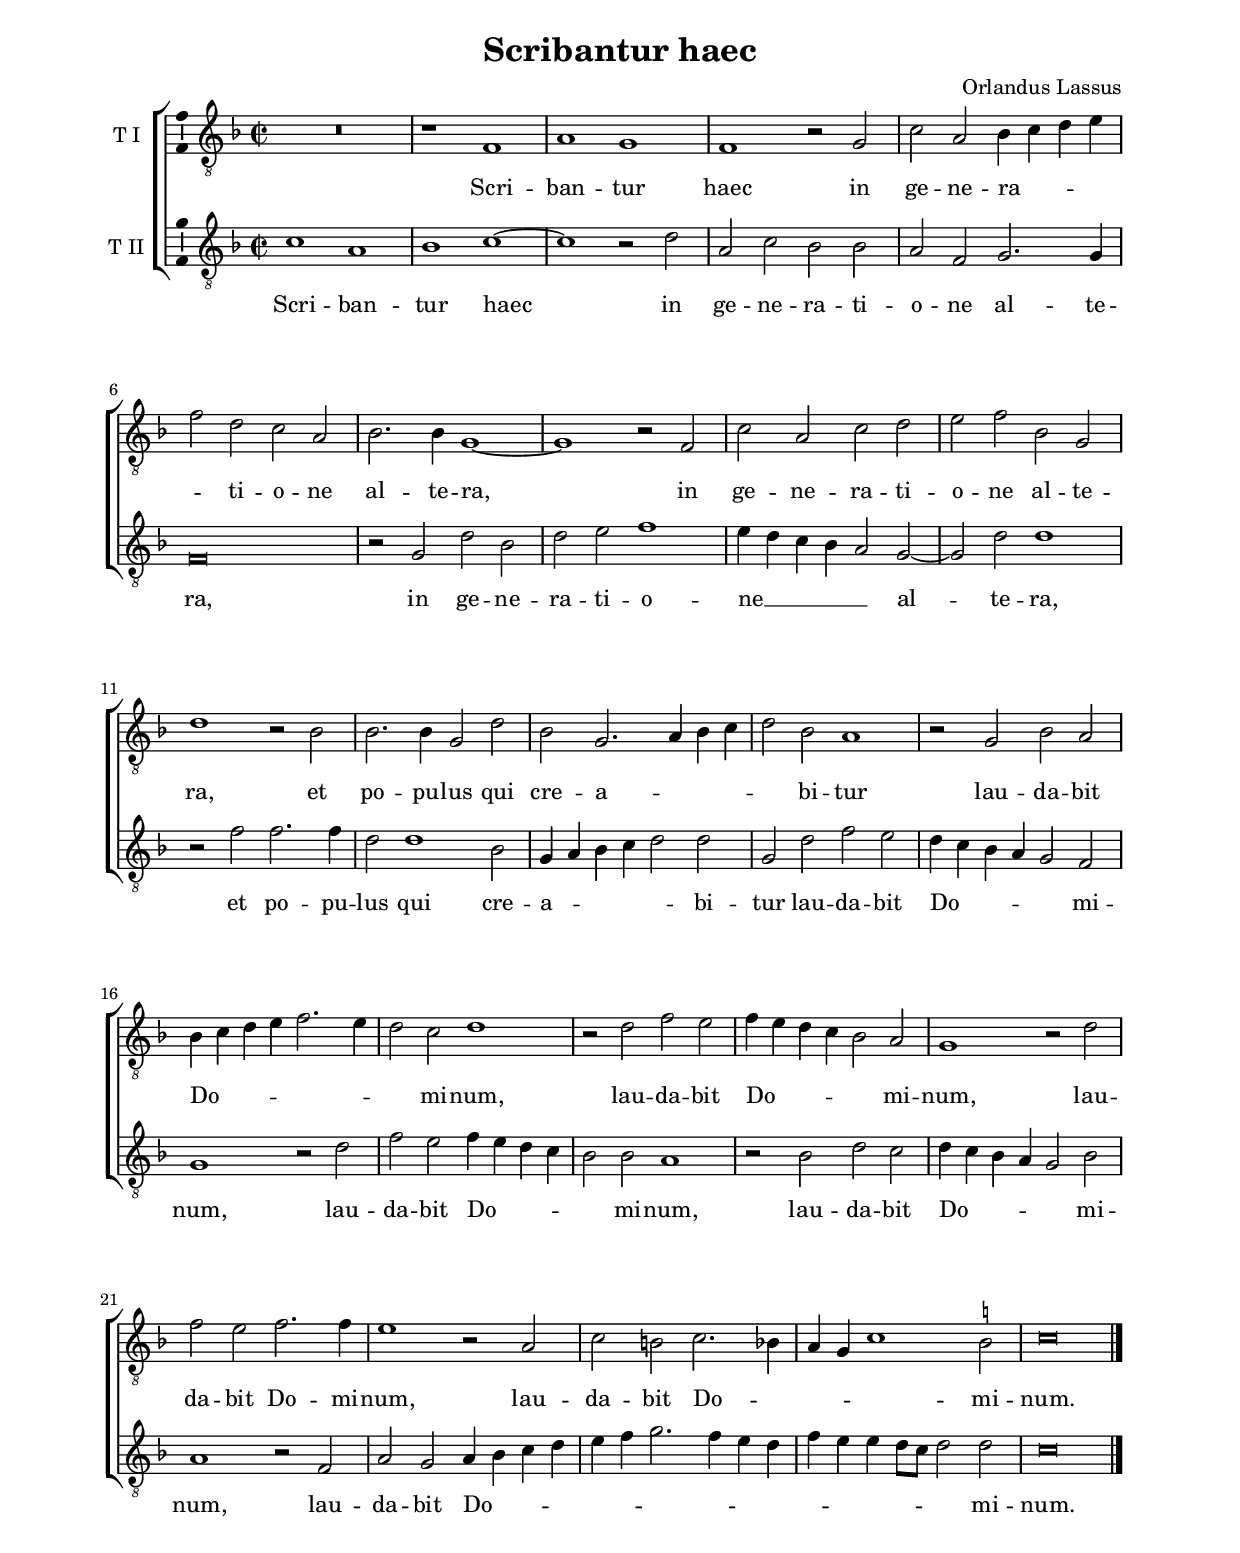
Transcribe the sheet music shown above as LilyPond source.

\header
{
  title="Scribantur haec"
  composer="Orlandus Lassus"
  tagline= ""
}

\version "2.24.0"
\include "deutsch.ly"
#(set-global-staff-size 18)
#(ly:set-option 'point-and-click #f)


\paper
	{
	top-margin = 2 \cm
	bottom-margin = 2 \cm
	left-margin = 2 \cm
	right-margin = 2 \cm
	ragged-bottom = ##f
	ragged-last-bottom = ##t
	print-page-number = ##f
	system-system-spacing = #'((basic-distance . 20) (minimum-distance . 14) (padding . 7) (strechability . 150))
%	systems-per-page = 3
%	min-systems-per-page = 3
	}

	ficta = { \once \set suggestAccidentals = ##t }
	



%%%%%%%%%%%%%%%%%%%%  19. SCRIBANTUR HAEC


global = {
	\key f \major
	\time 2/2 \set Score.measureLength = #(ly:make-moment 2/1)
	\skip 1*2*25 \bar "|."
	}

tenor =  \relative c'
	{
	R\breve
	r1 f,
	a1 g
	f1 r2 g
%5
	c2 a b4( c d e |
	f2) d c a
	b2. b4 g1~
	g1 r2 f
	c'2 a c d
%10
	e2 f b, g |
	d'1 r2 b
	b2. b4 g2 d'
	b2 g2.( a4 b c
	d2) b a1
%15
	r2 g b a |
	b4( c d e f2. e4
	d2) c d1
	r2 d f e
	f4( e d c b2) a
%20
	g1 r2 d' |
	f2 e f2. f4
	e1 r2 a,
	c2 h c2.( b4
	a4 g c1) \ficta h2
%25
	c\breve |
	}


quintus  =  \relative c'
	{
	c1 a
	b1 c~
	c1 r2 d
	a2 c b b
%5
	a2 f g2. g4 |
	f\breve
	r2 g d' b
	d2 e f1
	e4( d c b a2) g~
%10
	g2 d' d1 |
	r2 f f2. f4
	d2 d1 b2
	g4( a b c d2) d
	g,2 d' f e
%15
	d4( c b a g2) f |
	g1 r2 d'
	f2 e f4( e d c
	b2) b a1
	r2 b d c
%20
	d4( c b a g2) b |
	a1 r2 f
	a2 g a4( b c d
	e4 f g2. f4 e d
	f4 e e d8 c d2) d
%25
	c\breve |
	}


lyricstenor = \lyricmode {
	Scri -- ban -- tur haec in ge -- ne -- ra -- ti -- o -- ne al -- te -- ra,
	in ge -- ne -- ra -- ti -- o -- ne al -- te -- ra,
	et po -- pu -- lus qui cre -- a -- bi -- tur lau -- da -- bit Do -- mi -- num,
	lau -- da -- bit Do -- mi -- num,
	lau -- da -- bit Do -- mi -- num,
	lau -- da -- bit Do -- mi -- num.
	}


lyricsquintus = \lyricmode {
	Scri -- ban -- tur haec in ge -- ne -- ra -- ti -- o -- ne al -- te -- ra,
	in ge -- ne -- ra -- ti -- o -- ne __ al -- te -- ra,
	et po -- pu -- lus qui cre -- a -- bi -- tur lau -- da -- bit Do -- mi -- num,
	lau -- da -- bit Do -- mi -- num,
	lau -- da -- bit Do -- mi -- num,
	lau -- da -- bit Do -- mi -- num.
	}


\score
{  
	\transpose c c {
	\new ChoirStaff \with { \override StaffGrouper.staff-staff-spacing.basic-distance = #12 }
	<<


	\new Staff <<\global
	\new Voice="v3" {
	  \set Staff.instrumentName="T I"
		\set Staff.midiInstrument = "reed organ"
		\clef "G_8"
		\tenor }
	\new Lyrics \lyricsto "v3" {\lyricstenor }
	>>


	\new Staff << \global
	\new Voice="v5" {
	  \set Staff.instrumentName="T II"
		\set Staff.midiInstrument = "reed organ"
		\clef "G_8"
		\quintus}
	\new Lyrics \lyricsto "v5" {\lyricsquintus }
	>>
	
	>>
	} % transpose

	\layout
	{
	indent = 0.8 \cm
	\context { \Staff \override TimeSignature.break-visibility = #end-of-line-invisible }
	\context { \Lyrics \override VerticalAxisGroup.nonstaff-relatedstaff-spacing.padding = #2 }
	\context { \Staff \consists Ambitus_engraver }
	\context { \Voice \override Slur.transparent = ##t }
	\context { \Voice \override AccidentalSuggestion.avoid-slur = #'ignore }
	\context { \Voice \override AccidentalSuggestion.outside-staff-priority = ##f }
	\context { \Score \override BarNumber.padding = #2 }
	\context { \Voice \override NoteHead.style = #'baroque }
	}

	
\midi
	{
	\tempo 2 = 90
	}
	
}


% EOF
